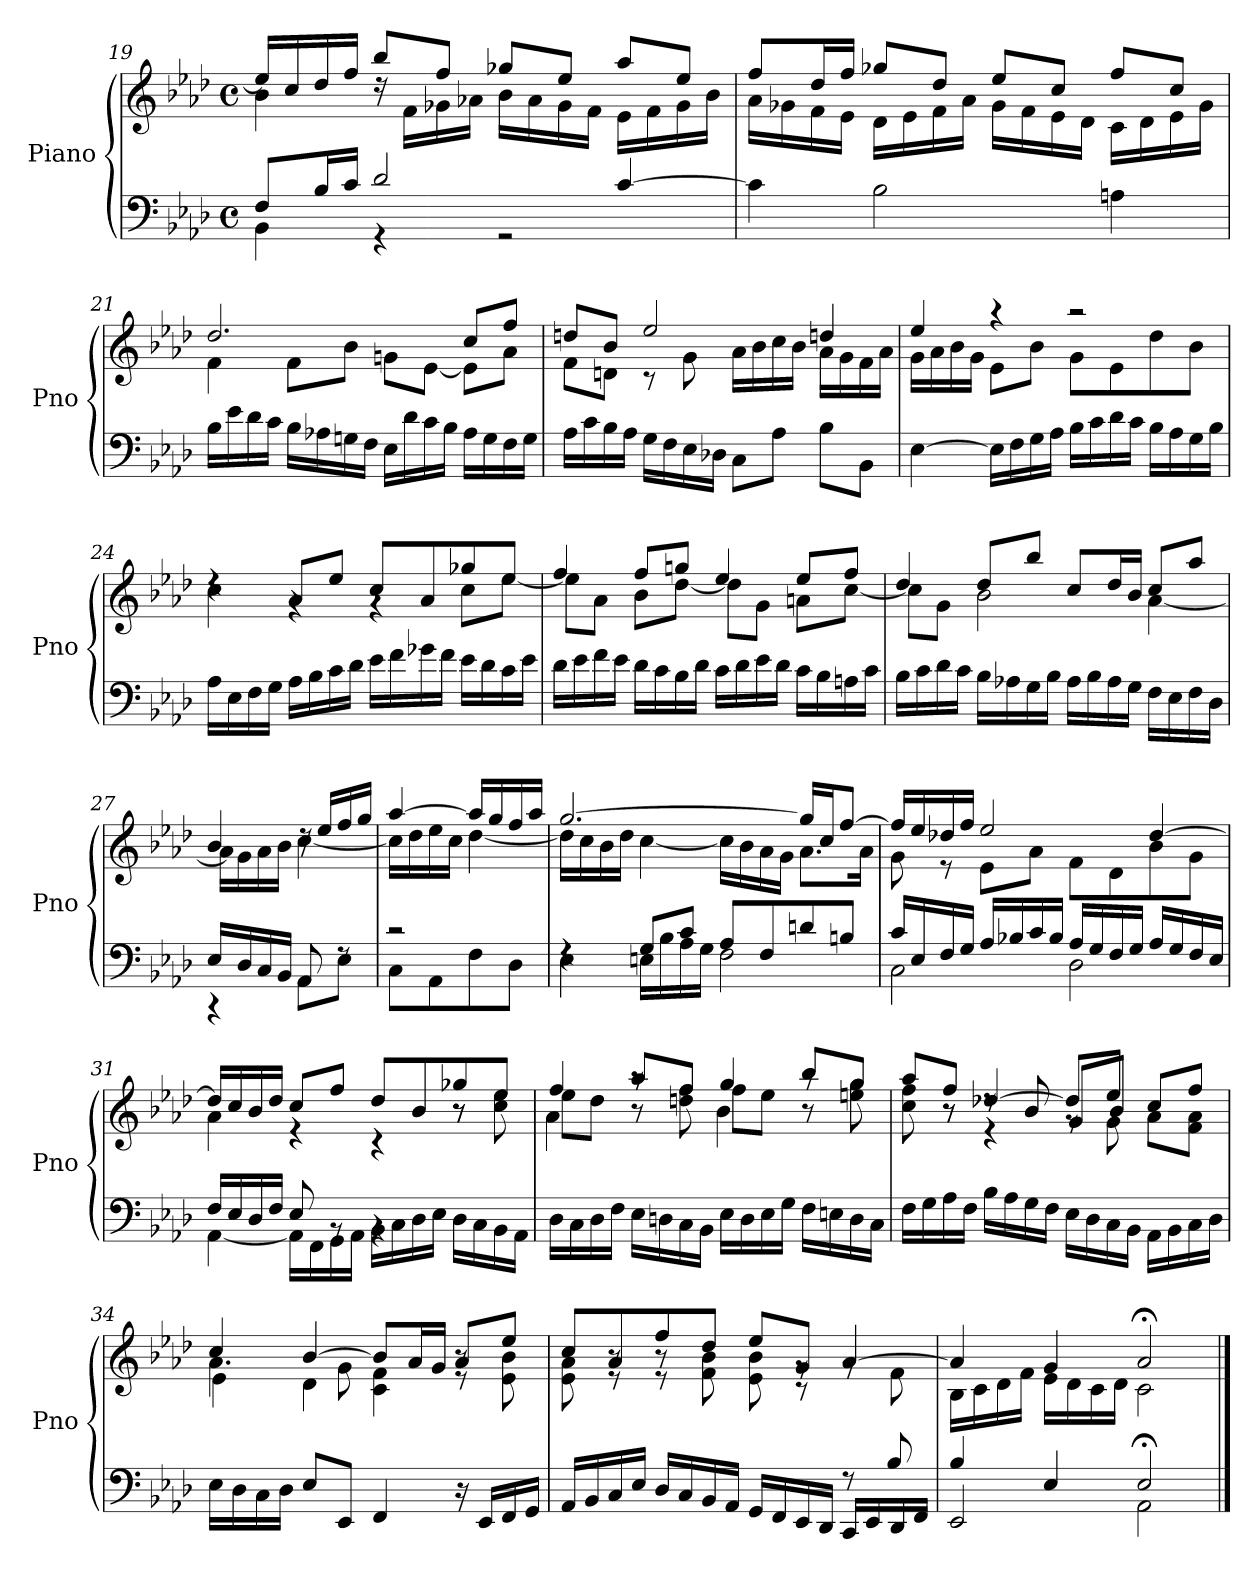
**kern	**kern
*part1	*part1
*staff2	*staff1
*I"Piano	*
*I'Pno	*
!!LO:PB:g=z
*clefF4	*clefG2
*k[b-e-a-d-]	*k[b-e-a-d-]
*M4/4	*M4/4
*met(c)	*met(c)
=19	=19
*^	*^
8F/L	4BB-\	16ee-/LL]	4b-\
.	.	16cc/	.
16B-/L	.	16dd-/	.
16c/JJ	.	16ff/JJ	.
2d-/	4r	8bb-/L	16rdd
.	.	.	16f\LL
.	.	8ff/J	16g-X\
.	.	.	16a-X\JJ
.	2r	8gg-X/L	16b-\LL
.	.	.	16a-\
.	.	8ee-/J	16g-\
.	.	.	16f\JJ
[4c/	.	8aa-/L	16e-\LL
.	.	.	16f\
.	.	8ee-/J	16g-\
.	.	.	16b-\JJ
*v	*v	*	*
=20	=20	=20
4c\]	8ff/L	16a-\LL
.	.	16g-X\
.	16dd-/L	16f\
.	16ff/JJ	16e-\JJ
2B-\	8gg-X/L	16d-\LL
.	.	16e-\
.	8dd-/J	16f\
.	.	16a-\JJ
.	8ee-/L	16g-\LL
.	.	16f\
.	8cc/J	16e-\
.	.	16d-\JJ
4An\	8ff/L	16c\LL
.	.	16d-\
.	8cc/J	16e-\
.	.	16g-\JJ
!!LO:LB:g=z	!!
=21	=21	=21
16B-\LL	2.dd-/	4f\
16e-\	.	.
16d-\	.	.
16c\JJ	.	.
16B-\LL	.	8f\L
16A-X\	.	.
16Gn\	.	8b-\J
16F\JJ	.	.
16E-\LL	.	8gn\L
16d-\	.	.
16c\	.	[8e-\J
16B-\JJ	.	.
16A-\LL	8cc/L	8e-\L]
16G\	.	.
16F\	8ff/J	8a-\J
16G\JJ	.	.
!!LO:LB:g=z	!!
=22	=22	=22
16A-\LL	8ddn/L	8f\L
16c\	.	.
16B-\	8b-/J	8dn\J
16A-\JJ	.	.
16G\LL	2ee-/	8r
16F\	.	.
16E-\	.	8g\
16D-X\JJ	.	.
8C\L	.	16a-\LL
.	.	16b-\
8A-\J	.	16cc\
.	.	16b-\JJ
8B-\L	4ddn/	16a-\LL
.	.	16g\
8BB-\J	.	16f\
.	.	16a-\JJ
=23	=23	=23
[4E-\	4ee-/	16g\LL
.	.	16a-\
.	.	16b-\
.	.	16g\JJ
16E-\LL]	4r	8e-\L
16F\	.	.
16G\	.	8b-\J
16A-\JJ	.	.
16B-\LL	2r	8g\L
16c\	.	.
16d-\	.	8e-\
16c\JJ	.	.
16B-\LL	.	8dd-\
16A-\	.	.
16G\	.	8b-\J
16B-\JJ	.	.
!!LO:LB:g=z	!!
=24	=24	=24
16A-\LL	4rdd	4cc\
16E-\	.	.
16F\	.	.
16G\JJ	.	.
16A-\LL	8a-/L	4rg
16B-\	.	.
16c\	8ee-/J	.
16d-\JJ	.	.
16e-\LL	8cc/L	4rg
16f\	.	.
16g-X\	8a-/	.
16f\JJ	.	.
16e-\LL	8gg-X/	8cc\L
16d-\	.	.
16c\	8ee-/J	[8ee-\J
16e-\JJ	.	.
!!LO:LB:g=z	!!
=25	=25	=25
16d-\LL	4ff/	8ee-\L]
16e-\	.	.
16f\	.	8a-\J
16e-\JJ	.	.
16d-\LL	8ff/L	8b-\L
16c\	.	.
16B-\	8ggn/J	[8dd-\J
16d-\JJ	.	.
16c\LL	4ee-/	8dd-\L]
16d-\	.	.
16e-\	.	8g\J
16d-\JJ	.	.
16c\LL	8ee-/L	8an\L
16B-\	.	.
16An\	8ff/J	[8cc\J
16c\JJ	.	.
=26	=26	=26
16B-\LL	4dd-/	8cc\L]
16c\	.	.
16d-\	.	8g\J
16c\JJ	.	.
16B-\LL	8dd-/L	2b-\
16A-X\	.	.
16G\	8bb-/J	.
16B-\JJ	.	.
16A-\LL	8cc/L	.
16B-\	.	.
16A-\	16dd-/L	.
16G\JJ	16b-/JJ	.
16F\LL	8cc/L	[4a-\
16E-\	.	.
16F\	8aa-/J	.
16D-\JJ	.	.
=27	=27	=27
*^	*	*
16E-/LL	4r	4b-/	16a-\LL]
16D-/	.	.	16g\
16C/	.	.	16a-\
16BB-/JJ	.	.	16b-\JJ
8AA-/	8AA-\L	16rdd	[4cc\
.	.	16ee-/LL	.
8rF	8E-\J	16ff/	.
.	.	16gg/JJ	.
!!LO:PB:g=z	!!
=28	=28	=28	=28
2r	8C\L	[4aa-/	16cc\LL]
.	.	.	16dd-\
.	8AA-\	.	16ee-\
.	.	.	16cc\JJ
.	8F\	16aa-/LL]	[4dd-\
.	.	16gg/	.
.	8D-\J	16ff/	.
.	.	16aa-/JJ	.
=29	=29	=29	=29
4rF	4E-\	[2.gg/	16dd-\LL]
.	.	.	16cc\
.	.	.	16b-\
.	.	.	16dd-\JJ
8G/L	16En\LL	.	[4cc\
.	16B-\	.	.
8c/J	16A-\	.	.
.	16G\JJ	.	.
8A-/L	2F\	.	16cc\LL]
.	.	.	16b-\
8F/	.	.	16a-\
.	.	.	16g\JJ
8dn/	.	16gg/LL]	8.a-\L
.	.	16cc/J	.
8Bn/J	.	[8ff/J	.
.	.	.	16a-\Jk
=30	=30	=30	=30
16c/LL	2C\	16ff/LL]	8g\
16E-/	.	16ee-/	.
16F/	.	16dd-X/	8r
16G/JJ	.	16ff/JJ	.
16A-/LL	.	2ee-/	8e-\L
16B-X/	.	.	.
16c/	.	.	8a-\J
16B-/JJ	.	.	.
16A-/LL	2D-\	.	8f\L
16G/	.	.	.
16F/	.	.	8d-\
16G/JJ	.	.	.
16A-/LL	.	[4dd-/	8b-\
16G/	.	.	.
16F/	.	.	8g\J
16E-/JJ	.	.	.
!!LO:LB:g=z
=31	=31	=31	=31
*	*	*	*^
16F/LL	[4AA-\	16dd-/LL]	4a-\	2.ryy
16E-/	.	16cc/	.	.
16D-/	.	16b-/	.	.
16F/JJ	.	16dd-/JJ	.	.
8E-/	16AA-\LL]	8cc/L	4r	.
.	16FF\	.	.	.
8rBB	16GG\	8ff/J	.	.
.	16AA-\JJ	.	.	.
4rBB	16BB-\LL	8dd-/L	4r	.
.	16C\	.	.	.
.	16D-\	8b-/	.	.
.	16E-\JJ	.	.	.
16D-\LL	4ryy	8gg-X/	8r	8r
16C\	.	.	.	.
16BB-\	.	8ee-/J	8cc\ 8ee-\	8ryy
16AA-\JJ	.	.	.	.
*v	*v	*	*	*
=32	=32	=32	=32
16D-\LL	4ff/	8ee-\L	4a-\
16C\	.	.	.
16D-\	.	8dd-\J	.
16F\JJ	.	.	.
16E-\LL	8aa-/L	8raa	8r
16Dn\	.	.	.
16C\	8ff/J	8ddn\ 8ff\	8ryy
16BB-\JJ	.	.	.
16E-\LL	4gg/	8ff\L	4b-\
16D\	.	.	.
16E-\	.	8ee-\J	.
16G\JJ	.	.	.
16F\LL	8bb-/L	8raa	8r
16En\	.	.	.
16D\	8gg/J	8een\ 8gg\	8ryy
16C\JJ	.	.	.
=33	=33	=33	=33
16F\LL	8aa-/L	8cc\ 8ff\	8ryy
16G\	.	.	.
16A-\	8ff/J	8r	8r
16F\JJ	.	.	.
16B-\LL	[4dd-X/	8rdd	4re
16A-\	.	.	.
16G\	.	8b-/	.
16F\JJ	.	.	.
16E-\LL	8dd-/L]	8g/L	8rg
16D-\	.	.	.
16C\	8ee-/J	8b-/J	8g\
16BB-\JJ	.	.	.
16AA-\LL	8cc/L	8a-\L	4ryy
16BB-\	.	.	.
16C\	8ff/J	8f\ 8a-\J	.
16D-\JJ	.	.	.
!!LO:LB:g=z	!!	!!
=34	=34	=34	=34
16E-\LL	4cc/	4.a-\	4e-\
16D-\	.	.	.
16C\	.	.	.
16D-\JJ	.	.	.
8E-/L	[4b-/	.	4d-\
8EE-/J	.	8g\	.
4FF/	8b-/L]	4c\ 4f\	4ryy
.	16a-/L	.	.
.	16g/JJ	.	.
16r	8a-/L	8r	8re
16EE-/LL	.	.	.
16FF/	8ee-/J	8e-\ 8b-\	8ryy
16GG/JJ	.	.	.
=35	=35	=35	=35
*^	*	*	*
16AA-/LL	2.ryy	8cc/L	8e-\ 8a-\	8ryy
16BB-/	.	.	.	.
16C/	.	8a-/	8r	8re
16E-/JJ	.	.	.	.
16D-/LL	.	8ff/	8r	8re
16C/	.	.	.	.
16BB-/	.	8dd-/J	8f\ 8b-\	4ryy
16AA-/JJ	.	.	.	.
16GG/LL	.	8ee-/L	8e-\ 8b-\	.
16FF/	.	.	.	.
16EE-/	.	8g/J	8rg	8rc
16DD-/JJ	.	.	.	.
16CC/LL	8rF	[4a-/	8rg	4ryy
16EE-/	.	.	.	.
16DD-/	8B-/	.	8f\	.
16FF/JJ	.	.	.	.
*	*	*	*v	*v
=36	=36	=36	=36
2EE-/	4B-/	4a-/]	16B-\LL
.	.	.	16c\
.	.	.	16d-\
.	.	.	16f\JJ
.	4E-/	4g/	16e-\LL
.	.	.	16d-\
.	.	.	16c\
.	.	.	16d-\JJ
2AA-;\	2E-/	2a-;</	2c\
*v	*v	*	*
*	*v	*v
==	==
*-	*-
